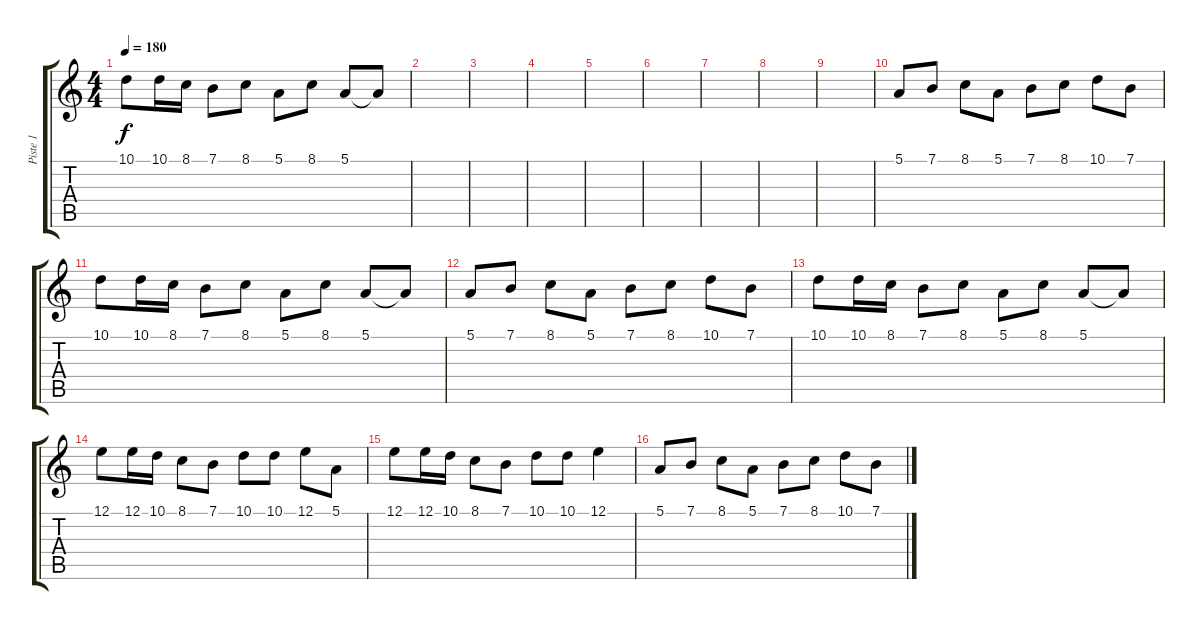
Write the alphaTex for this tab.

\track ("Piste 1" "Piste 1") {instrument bagpipe}
\staff {score tabs}
\tuning (E4 B3 G3 D3 A2 E2) {hide}
\ts (4 4)
\tempo 180
\clef g2
\ks c
10.1.8{dy f} 10.1.16 8.1.16 7.1.8 8.1.8 5.1.8 8.1.8 5.1.8 5.1{t}.8 |
|
|
|
|
|
|
|
|
5.1.8 7.1.8 8.1.8 5.1.8 7.1.8 8.1.8 10.1.8 7.1.8 |
10.1.8 10.1.16 8.1.16 7.1.8 8.1.8 5.1.8 8.1.8 5.1.8 5.1{t}.8 |
5.1.8 7.1.8 8.1.8 5.1.8 7.1.8 8.1.8 10.1.8 7.1.8 |
10.1.8 10.1.16 8.1.16 7.1.8 8.1.8 5.1.8 8.1.8 5.1.8 5.1{t}.8 |
12.1.8 12.1.16 10.1.16 8.1.8 7.1.8 10.1.8 10.1.8 12.1.8 5.1.8 |
12.1.8 12.1.16 10.1.16 8.1.8 7.1.8 10.1.8 10.1.8 12.1.4 |
5.1.8 7.1.8 8.1.8 5.1.8 7.1.8 8.1.8 10.1.8 7.1.8
